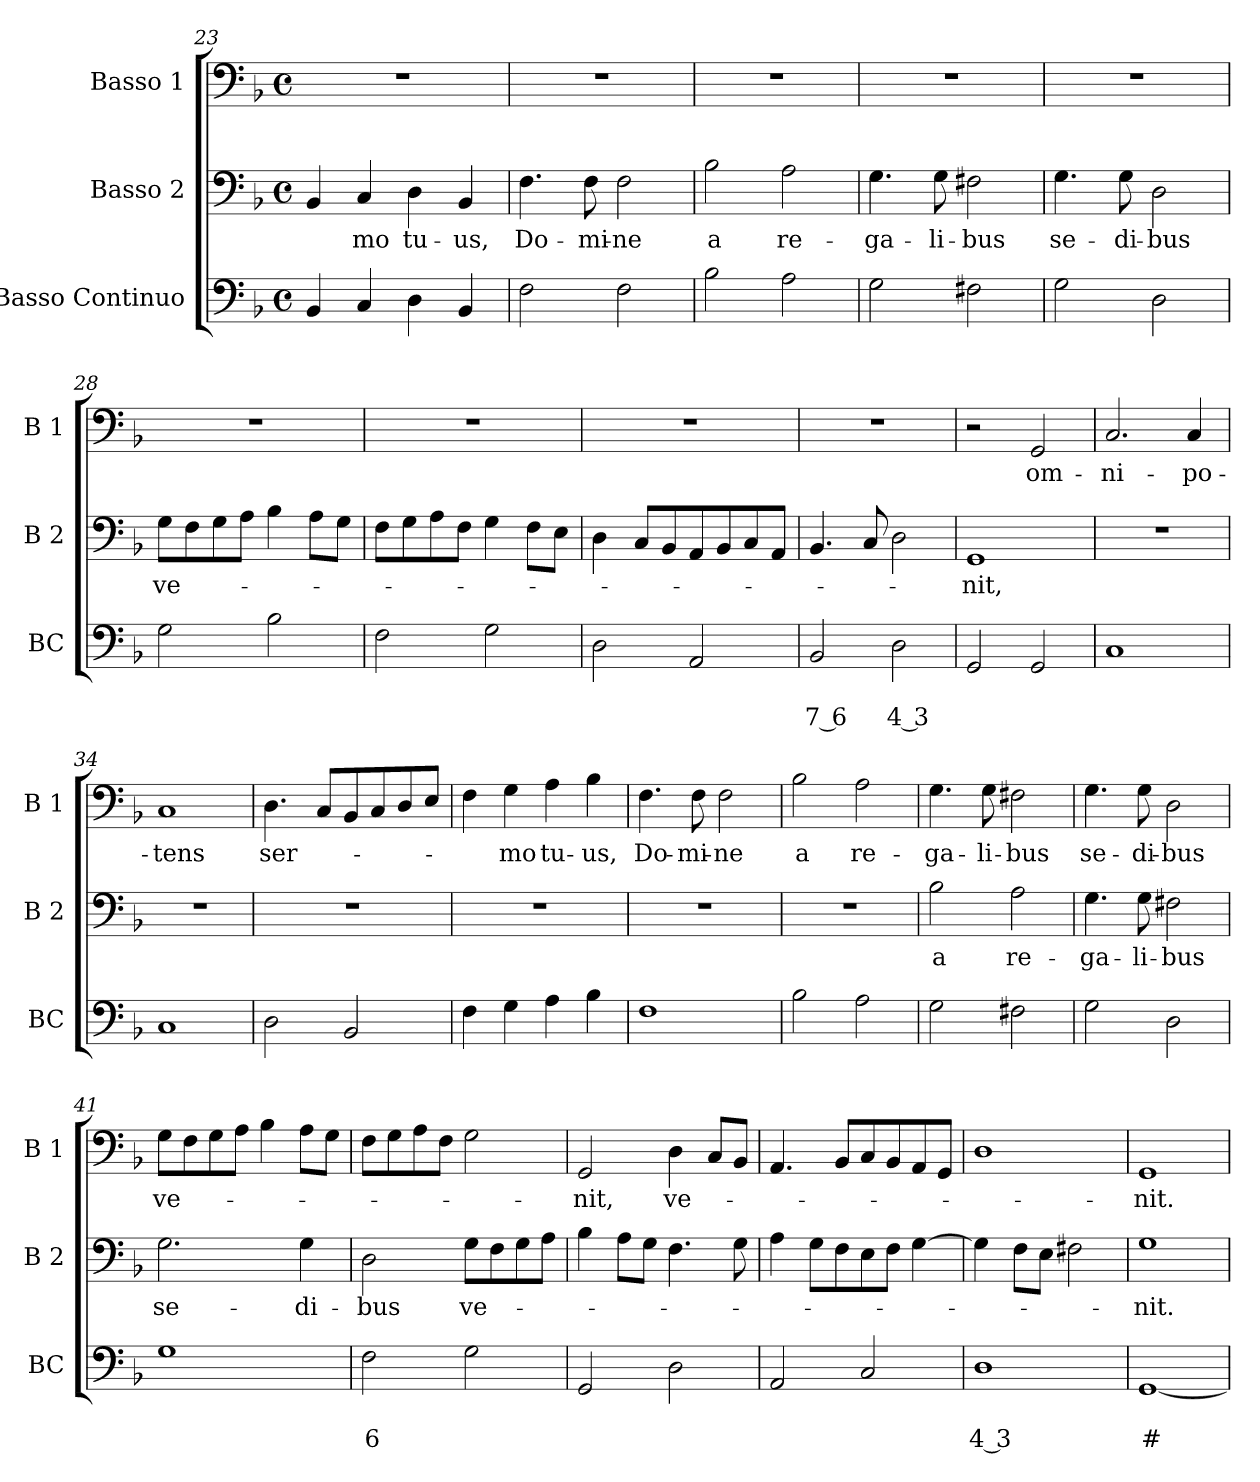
**kern	**text	**text	**kern	**text	**kern	**text
*part3	*part3	*part3	*part2	*part2	*part1	*part1
*staff3	*staff3	*staff3	*staff2	*staff2	*staff1	*staff1
*I"Basso Continuo	*	*	*I"Basso 2	*	*I"Basso 1	*
*I'BC	*	*	*I'B 2	*	*I'B 1	*
*clefF4	*	*	*clefF4	*	*clefF4	*
*k[b-]	*	*	*k[b-]	*	*k[b-]	*
*F:	*	*	*F:	*	*F:	*
*M4/4	*	*	*M4/4	*	*M4/4	*
*met(c)	*	*	*met(c)	*	*met(c)	*
=23	=23	=23	=23	=23	=23	=23
4BB-/	.	.	4BB-/	.	1r	.
!	!	!	!	!LO:LY:b	!	!
4C/	.	.	4C/	-mo	.	.
!	!	!	!	!LO:LY:b	!	!
4D\	.	.	4D\	tu-	.	.
!	!	!	!	!LO:LY:b	!	!
4BB-/	.	.	4BB-/	-us,	.	.
=24	=24	=24	=24	=24	=24	=24
!	!	!	!	!LO:LY:b	!	!
2F\	.	.	4.F\	Do-	1r	.
!	!	!	!	!LO:LY:b	!	!
.	.	.	8F\	-mi-	.	.
!	!	!	!	!LO:LY:b	!	!
2F\	.	.	2F\	-ne	.	.
=25	=25	=25	=25	=25	=25	=25
!	!	!	!	!LO:LY:b	!	!
2B-\	.	.	2B-\	a	1r	.
!	!	!	!	!LO:LY:b	!	!
2A\	.	.	2A\	re-	.	.
=26	=26	=26	=26	=26	=26	=26
!	!	!	!	!LO:LY:b	!	!
2G\	.	.	4.G\	-ga-	1r	.
!	!	!	!	!LO:LY:b	!	!
.	.	.	8G\	-li-	.	.
!	!	!	!	!LO:LY:b	!	!
2F#X\	.	.	2F#X\	-bus	.	.
!!LO:LB:g=z
=27	=27	=27	=27	=27	=27	=27
!	!	!	!	!LO:LY:b	!	!
2G\	.	.	4.G\	se-	1r	.
!	!	!	!	!LO:LY:b	!	!
.	.	.	8G\	-di-	.	.
!	!	!	!	!LO:LY:b	!	!
2D\	.	.	2D\	-bus	.	.
=28	=28	=28	=28	=28	=28	=28
!	!	!	!	!LO:LY:b	!	!
2G\	.	.	8G\L	ve-	1r	.
.	.	.	8F\	.	.	.
.	.	.	8G\	.	.	.
.	.	.	8A\J	.	.	.
2B-\	.	.	4B-\	.	.	.
.	.	.	8A\L	.	.	.
.	.	.	8G\J	.	.	.
=29	=29	=29	=29	=29	=29	=29
2F\	.	.	8F\L	.	1r	.
.	.	.	8G\	.	.	.
.	.	.	8A\	.	.	.
.	.	.	8F\J	.	.	.
2G\	.	.	4G\	.	.	.
.	.	.	8F\L	.	.	.
.	.	.	8E\J	.	.	.
=30	=30	=30	=30	=30	=30	=30
2D\	.	.	4D\	.	1r	.
.	.	.	8C/L	.	.	.
.	.	.	8BB-/	.	.	.
2AA/	.	.	8AA/	.	.	.
.	.	.	8BB-/	.	.	.
.	.	.	8C/	.	.	.
.	.	.	8AA/J	.	.	.
=31	=31	=31	=31	=31	=31	=31
!	!	!LO:LY:b	!	!	!	!
2BB-/	.	7 6	4.BB-/	.	1r	.
.	.	.	8C/	.	.	.
!	!	!LO:LY:b	!	!	!	!
2D\	.	4 3	2D\	.	.	.
=32	=32	=32	=32	=32	=32	=32
!	!	!	!	!LO:LY:b	!	!
2GG/	.	.	1GG	-nit,	2r	.
!	!	!	!	!	!	!LO:LY:b
2GG/	.	.	.	.	2GG/	om-
!!LO:LB:g=z
=33	=33	=33	=33	=33	=33	=33
!	!	!	!	!	!	!LO:LY:b
1C	.	.	1r	.	2.C/	-ni-
!	!	!	!	!	!	!LO:LY:b
.	.	.	.	.	4C/	-po-
=34	=34	=34	=34	=34	=34	=34
!	!	!	!	!	!	!LO:LY:b
1C	.	.	1r	.	1C	-tens
=35	=35	=35	=35	=35	=35	=35
!	!	!	!	!	!	!LO:LY:b
2D\	.	.	1r	.	4.D\	ser-
.	.	.	.	.	8C/L	.
2BB-/	.	.	.	.	8BB-/	.
.	.	.	.	.	8C/	.
.	.	.	.	.	8D/	.
.	.	.	.	.	8E/J	.
=36	=36	=36	=36	=36	=36	=36
4F\	.	.	1r	.	4F\	.
!	!	!	!	!	!	!LO:LY:b
4G\	.	.	.	.	4G\	-mo
!	!	!	!	!	!	!LO:LY:b
4A\	.	.	.	.	4A\	tu-
!	!	!	!	!	!	!LO:LY:b
4B-\	.	.	.	.	4B-\	-us,
=37	=37	=37	=37	=37	=37	=37
!	!	!	!	!	!	!LO:LY:b
1F	.	.	1r	.	4.F\	Do-
!	!	!	!	!	!	!LO:LY:b
.	.	.	.	.	8F\	-mi-
!	!	!	!	!	!	!LO:LY:b
.	.	.	.	.	2F\	-ne
=38	=38	=38	=38	=38	=38	=38
!	!	!	!	!	!	!LO:LY:b
2B-\	.	.	1r	.	2B-\	a
!	!	!	!	!	!	!LO:LY:b
2A\	.	.	.	.	2A\	re-
=39	=39	=39	=39	=39	=39	=39
!	!	!	!	!LO:LY:b	!	!LO:LY:b
2G\	.	.	2B-\	a	4.G\	-ga-
!	!	!	!	!	!	!LO:LY:b
.	.	.	.	.	8G\	-li-
!	!	!	!	!LO:LY:b	!	!LO:LY:b
2F#X\	.	.	2A\	re-	2F#X\	-bus
!!LO:LB:g=z
=40	=40	=40	=40	=40	=40	=40
!	!	!	!	!LO:LY:b	!	!LO:LY:b
2G\	.	.	4.G\	-ga-	4.G\	se-
!	!	!	!	!LO:LY:b	!	!LO:LY:b
.	.	.	8G\	-li-	8G\	-di-
!	!	!	!	!LO:LY:b	!	!LO:LY:b
2D\	.	.	2F#X\	-bus	2D\	-bus
=41	=41	=41	=41	=41	=41	=41
!	!	!	!	!LO:LY:b	!	!LO:LY:b
1G	.	.	2.G\	se-	8G\L	ve-
.	.	.	.	.	8F\	.
.	.	.	.	.	8G\	.
.	.	.	.	.	8A\J	.
.	.	.	.	.	4B-\	.
!	!	!	!	!LO:LY:b	!	!
.	.	.	4G\	-di-	8A\L	.
.	.	.	.	.	8G\J	.
=42	=42	=42	=42	=42	=42	=42
!	!	!LO:LY:b	!	!LO:LY:b	!	!
2F\	.	6	2D\	-bus	8F\L	.
.	.	.	.	.	8G\	.
.	.	.	.	.	8A\	.
.	.	.	.	.	8F\J	.
!	!	!	!	!LO:LY:b	!	!
2G\	.	.	8G\L	ve-	2G\	.
.	.	.	8F\	.	.	.
.	.	.	8G\	.	.	.
.	.	.	8A\J	.	.	.
=43	=43	=43	=43	=43	=43	=43
!	!	!	!	!	!	!LO:LY:b
2GG/	.	.	4B-\	.	2GG/	-nit,
.	.	.	8A\L	.	.	.
.	.	.	8G\J	.	.	.
!	!	!	!	!	!	!LO:LY:b
2D\	.	.	4.F\	.	4D\	ve-
.	.	.	.	.	8C/L	.
.	.	.	8G\	.	8BB-/J	.
=44	=44	=44	=44	=44	=44	=44
2AA/	.	.	4A\	.	4.AA/	.
.	.	.	8G\L	.	.	.
.	.	.	8F\	.	8BB-/L	.
2C/	.	.	8E\	.	8C/	.
.	.	.	8F\J	.	8BB-/	.
.	.	.	[4G\	.	8AA/	.
.	.	.	.	.	8GG/J	.
!!LO:PB:g=z
=45	=45	=45	=45	=45	=45	=45
!	!	!LO:LY:b	!	!	!	!
1D	.	4 3	4G\]	.	1D	.
.	.	.	8F\L	.	.	.
.	.	.	8E\J	.	.	.
.	.	.	2F#X\	.	.	.
=46	=46	=46	=46	=46	=46	=46
!	!	!LO:LY:b	!	!LO:LY:b	!	!LO:LY:b
[1GG	.	#	1G	-nit.	1GG	-nit.
=	=	=	=	=	=	=
*-	*-	*-	*-	*-	*-	*-
